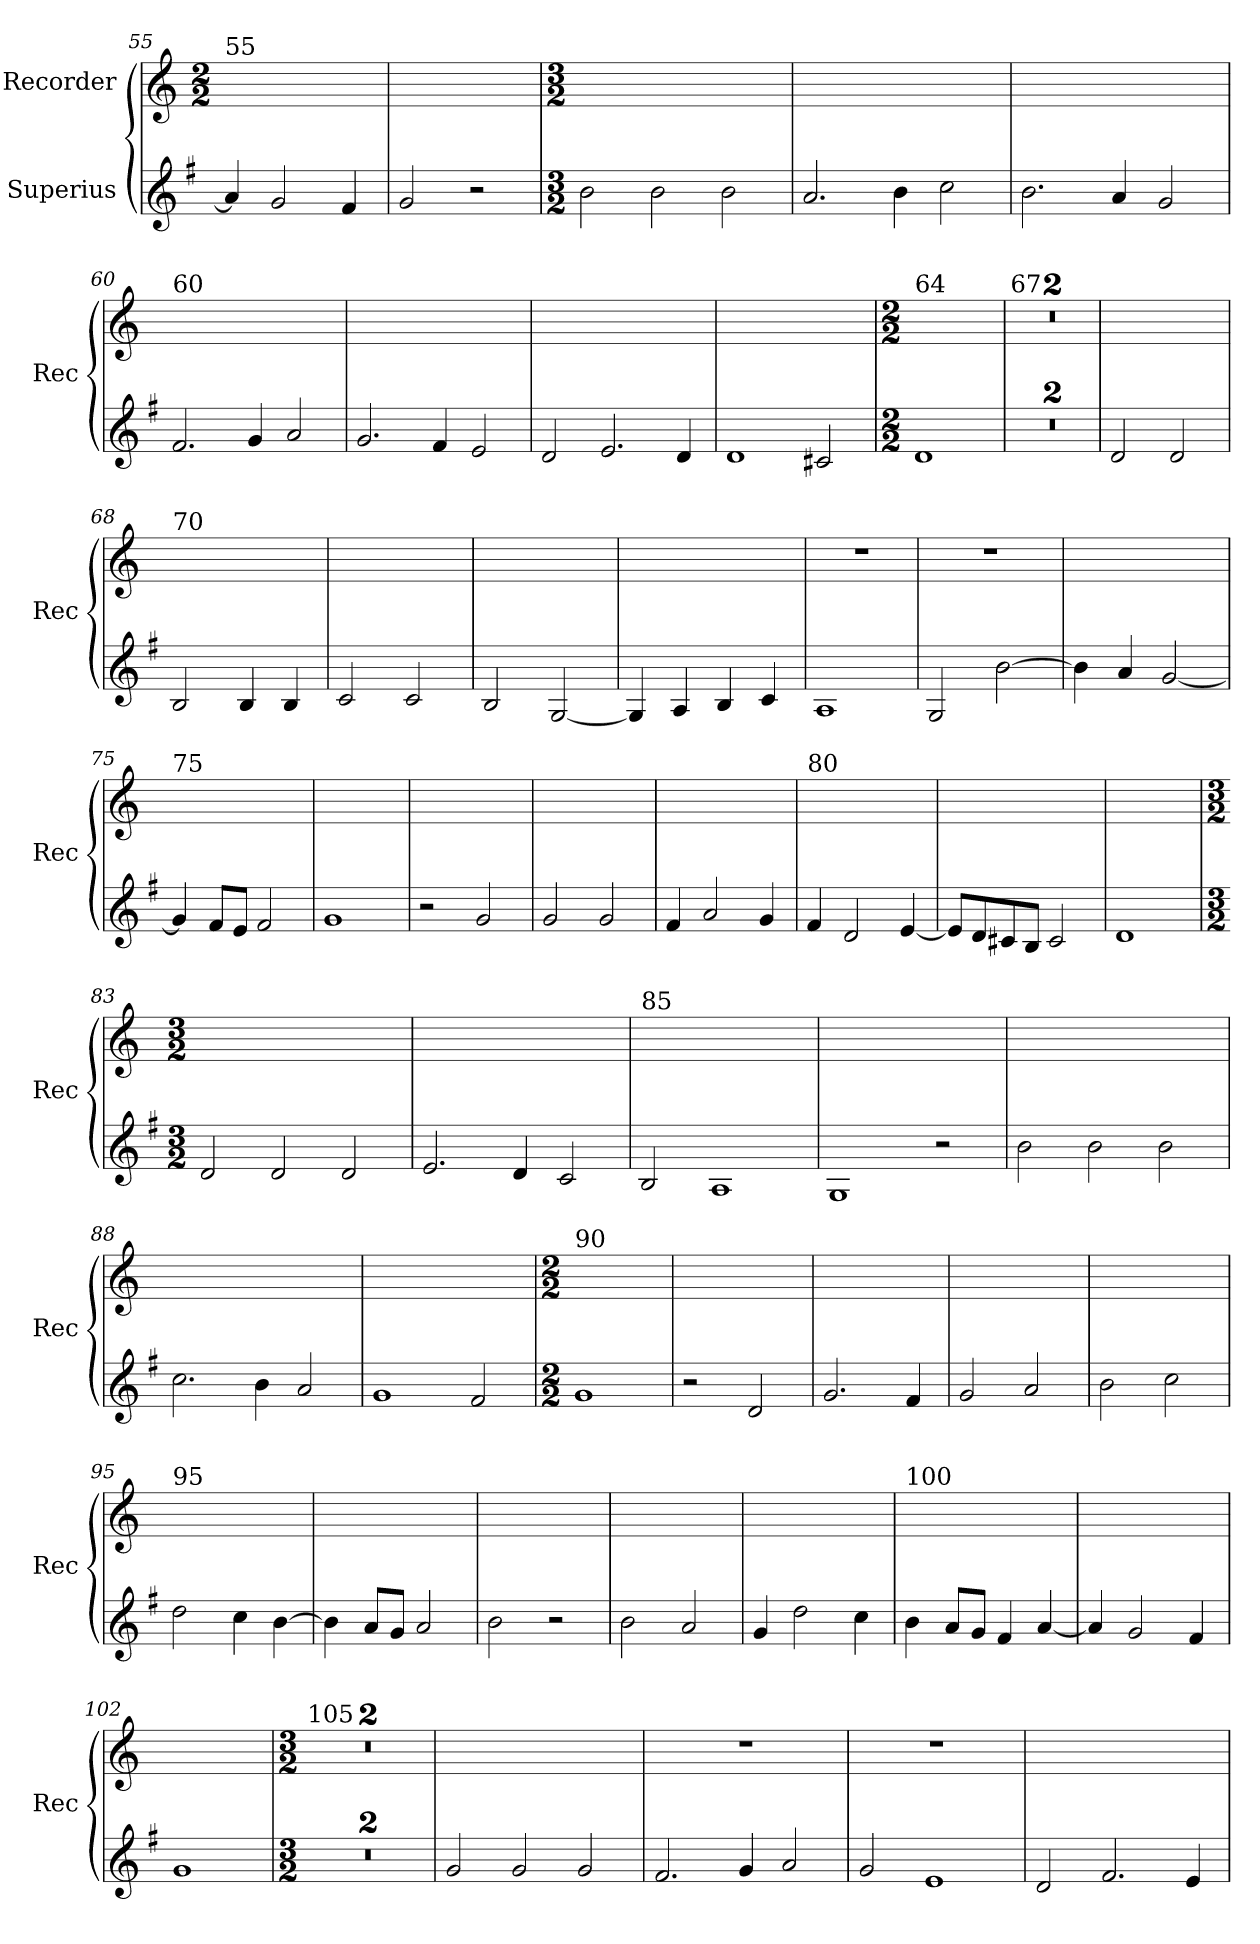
**kern	**kern
*part2	*part1
*staff2	*staff1
*I"Superius	*I"Recorder
*	*I'Rec
*clefG2	*clefG2
*k[f#]	*k[]
*	*M2/2
=55	=55
!	!LO:TX:a:t=55
4a/]	1ryy
2g/	.
4f#/	.
=56	=56
2g/	1ryy
2r	.
!!LO:LB:g=z
=57	=57
*M3/2	*M3/2
2b\	1.ryy
2b\	.
2b\	.
=58	=58
2.a/	1.ryy
4b\	.
2cc\	.
=59	=59
2.b\	1.ryy
4a/	.
2g/	.
=60	=60
!	!LO:TX:a:t=60
2.f#/	1.ryy
4g/	.
2a/	.
=61	=61
2.g/	1.ryy
4f#/	.
2e/	.
=62	=62
2d/	1.ryy
2.e/	.
4d/	.
=63	=63
1d	1.ryy
2c#X/	.
!!LO:PB:g=z
=64	=64
*M2/2	*M2/2
!	!LO:TX:a:t=64
1d	1ryy
=65	=65
!	!LO:TX:a:t=67
1r	1ryy
=66	=66
1r	1ryy
=67	=67
2d/	1ryy
2d/	.
=68	=68
!	!LO:TX:a:t=70
2B/	1ryy
4B/	.
4B/	.
=69	=69
2c/	1ryy
2c/	.
=70	=70
2B/	1ryy
[2G/	.
=71	=71
4G/]	1ryy
4A/	.
4B/	.
4c/	.
=72	=72
1A	1r
=73	=73
2G/	1r
[2b\	.
!!LO:LB:g=z
=74	=74
4b\]	1ryy
4a/	.
[2g/	.
=75	=75
!	!LO:TX:a:t=75
4g/]	1ryy
8f#/L	.
8e/J	.
2f#/	.
=76	=76
1g	1ryy
=77	=77
2r	1ryy
2g/	.
=78	=78
2g/	1ryy
2g/	.
=79	=79
4f#/	1ryy
2a/	.
4g/	.
=80	=80
!	!LO:TX:a:t=80
4f#/	1ryy
2d/	.
[4e/	.
=81	=81
8e/L]	1ryy
8d/	.
8c#X/	.
8B/J	.
2c#/	.
!!LO:LB:g=z
=82	=82
1d	1ryy
=83	=83
*M3/2	*M3/2
2d/	1.ryy
2d/	.
2d/	.
=84	=84
2.e/	1.ryy
4d/	.
2c/	.
=85	=85
!	!LO:TX:a:t=85
2B/	1.ryy
1A	.
=86	=86
1G	1.ryy
2r	.
=87	=87
2b\	1.ryy
2b\	.
2b\	.
=88	=88
2.cc\	1.ryy
4b\	.
2a/	.
!!LO:LB:g=z
=89	=89
1g	1.ryy
2f#/	.
!!LO:LB:g=z
=90	=90
*M2/2	*M2/2
!	!LO:TX:a:t=90
1g	1ryy
=91	=91
2r	1ryy
2d/	.
=92	=92
2.g/	1ryy
4f#/	.
=93	=93
2g/	1ryy
2a/	.
=94	=94
2b\	1ryy
2cc\	.
=95	=95
!	!LO:TX:a:t=95
2dd\	1ryy
4cc\	.
[4b\	.
=96	=96
4b\]	1ryy
8a/L	.
8g/J	.
2a/	.
=97	=97
2b\	1ryy
2r	.
=98	=98
2b\	1ryy
2a/	.
!!LO:LB:g=z
=99	=99
4g/	1ryy
2dd\	.
4cc\	.
=100	=100
!	!LO:TX:a:t=100
4b\	1ryy
8a/L	.
8g/J	.
4f#/	.
[4a/	.
=101	=101
4a/]	1ryy
2g/	.
4f#/	.
=102	=102
1g	1ryy
=103	=103
*M3/2	*M3/2
!	!LO:TX:a:t=105
1.r	1.ryy
=104	=104
1.r	1.ryy
=105	=105
2g/	1.ryy
2g/	.
2g/	.
=106	=106
2.f#/	1.r
4g/	.
2a/	.
!!LO:LB:g=z
=107	=107
2g/	1.r
1e	.
!!LO:LB:g=z
=108	=108
2d/	1.ryy
2.f#/	.
4e/	.
=	=
*-	*-
